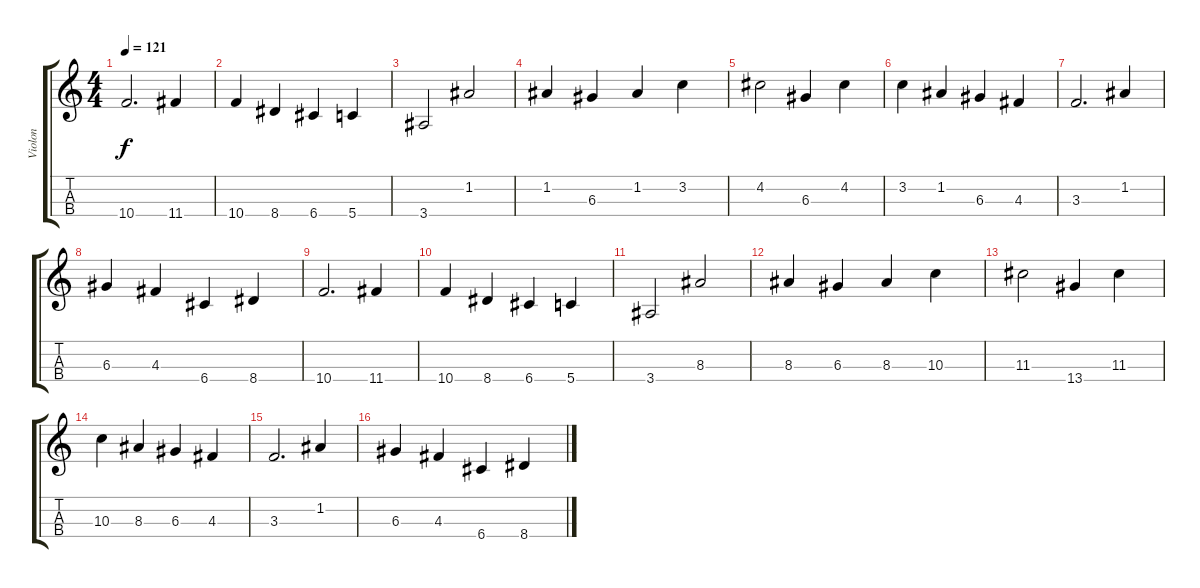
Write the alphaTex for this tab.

\track ("Violon" "Violon") {instrument violin}
\staff {score tabs}
\tuning (E5 A4 D4 G3) {hide}
\ts (4 4)
\tempo 121
\clef g2
\ks c
10.4.2{d dy f} 11.4.4 |
10.4.4 8.4.4 6.4.4 5.4.4 |
3.4.2 1.2.2 |
1.2.4 6.3.4 1.2.4 3.2.4 |
4.2.2 6.3.4 4.2.4 |
3.2.4 1.2.4 6.3.4 4.3.4 |
3.3.2{d} 1.2.4 |
6.3.4 4.3.4 6.4.4 8.4.4 |
10.4.2{d} 11.4.4 |
10.4.4 8.4.4 6.4.4 5.4.4 |
3.4.2 8.3.2 |
8.3.4 6.3.4 8.3.4 10.3.4 |
11.3.2 13.4.4 11.3.4 |
10.3.4 8.3.4 6.3.4 4.3.4 |
3.3.2{d} 1.2.4 |
6.3.4 4.3.4 6.4.4 8.4.4
